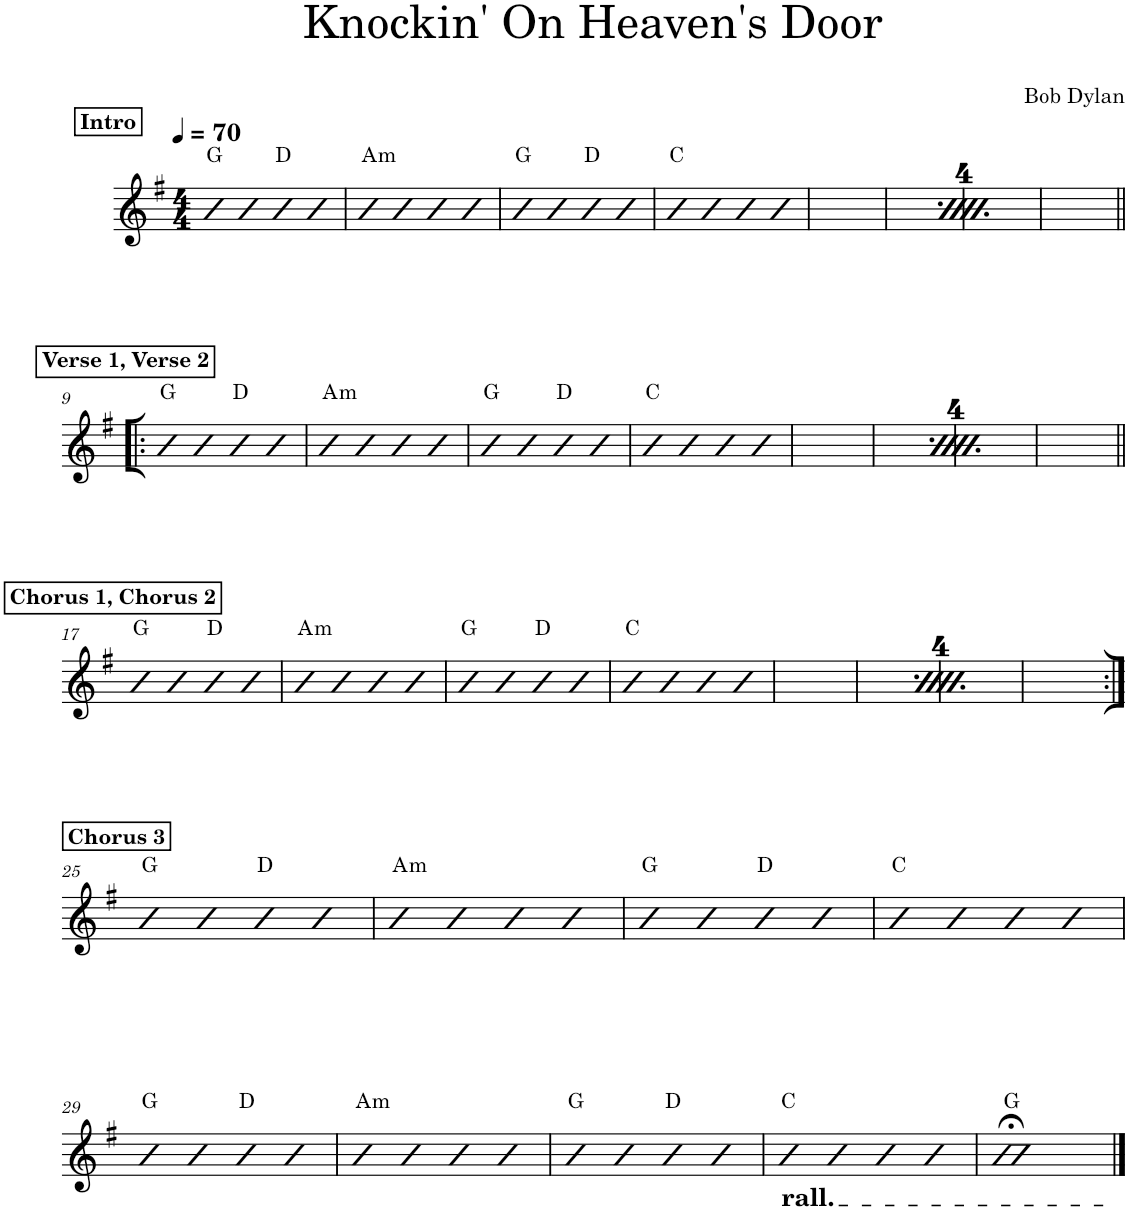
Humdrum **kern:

**kern	**harte
*part1	*part1
*staff1	*
*I"Piano	*
*I'Pno.	*
*clefG2	*
*k[f#]	*
*M4/4	*
*MM70	*
!!LO:REH:place=s1:a:B:cj:t=Intro
=1	=1
4b	G:maj
4b	.
4b	D:maj
4b	.
=2	=2
!	!LO:H:kt=m
4b	A:min
4b	.
4b	.
4b	.
=3	=3
4b	G:maj
4b	.
4b	D:maj
4b	.
=4	=4
4b	C:maj
4b	.
4b	.
4b	.
=5	=5
!!LO:REH:place=s1:a:B:cj:t=Intro
*MM70	*
4b	G:maj
4b	.
4b	D:maj
4b	.
=6	=6
!	!LO:H:kt=m
4b	A:min
4b	.
4b	.
4b	.
=7	=7
4b	G:maj
4b	.
4b	D:maj
4b	.
=8	=8
4b	C:maj
4b	.
4b	.
4b	.
!!LO:LB:g=z
!!LO:REH:place=s1:a:B:cj:t=Verse 1, Verse 2
=9!|:	=9!|:
4b	G:maj
4b	.
4b	D:maj
4b	.
=10	=10
!	!LO:H:kt=m
4b	A:min
4b	.
4b	.
4b	.
=11	=11
4b	G:maj
4b	.
4b	D:maj
4b	.
=12	=12
4b	C:maj
4b	.
4b	.
4b	.
!!LO:REH:place=s1:a:B:cj:t=Verse 1, Verse 2
=13	=13
4b	G:maj
4b	.
4b	D:maj
4b	.
=14	=14
!	!LO:H:kt=m
4b	A:min
4b	.
4b	.
4b	.
=15	=15
4b	G:maj
4b	.
4b	D:maj
4b	.
=16	=16
4b	C:maj
4b	.
4b	.
4b	.
!!LO:LB:g=z
!!LO:REH:place=s1:a:B:cj:t=Chorus 1, Chorus 2
=17||	=17||
4b	G:maj
4b	.
4b	D:maj
4b	.
=18	=18
!	!LO:H:kt=m
4b	A:min
4b	.
4b	.
4b	.
=19	=19
4b	G:maj
4b	.
4b	D:maj
4b	.
=20	=20
4b	C:maj
4b	.
4b	.
4b	.
!!LO:REH:place=s1:a:B:cj:t=Chorus 1, Chorus 2
=21	=21
4b	G:maj
4b	.
4b	D:maj
4b	.
=22	=22
!	!LO:H:kt=m
4b	A:min
4b	.
4b	.
4b	.
=23	=23
4b	G:maj
4b	.
4b	D:maj
4b	.
=24	=24
4b	C:maj
4b	.
4b	.
4b	.
!!LO:LB:g=z
!!LO:REH:place=s1:a:B:cj:t=Chorus 3
=25:|!	=25:|!
4b	G:maj
4b	.
4b	D:maj
4b	.
=26	=26
!	!LO:H:kt=m
4b	A:min
4b	.
4b	.
4b	.
=27	=27
4b	G:maj
4b	.
4b	D:maj
4b	.
=28	=28
4b	C:maj
4b	.
4b	.
4b	.
!!LO:LB:g=z
=29	=29
4b	G:maj
4b	.
4b	D:maj
4b	.
=30	=30
!	!LO:H:kt=m
4b	A:min
4b	.
4b	.
4b	.
=31	=31
4b	G:maj
4b	.
4b	D:maj
4b	.
=32	=32
!LO:TX:b:t=rall.	!
4b	C:maj
4b	.
4b	.
4b	.
=33	=33
1b;<	G:maj
==	==
*-	*-
